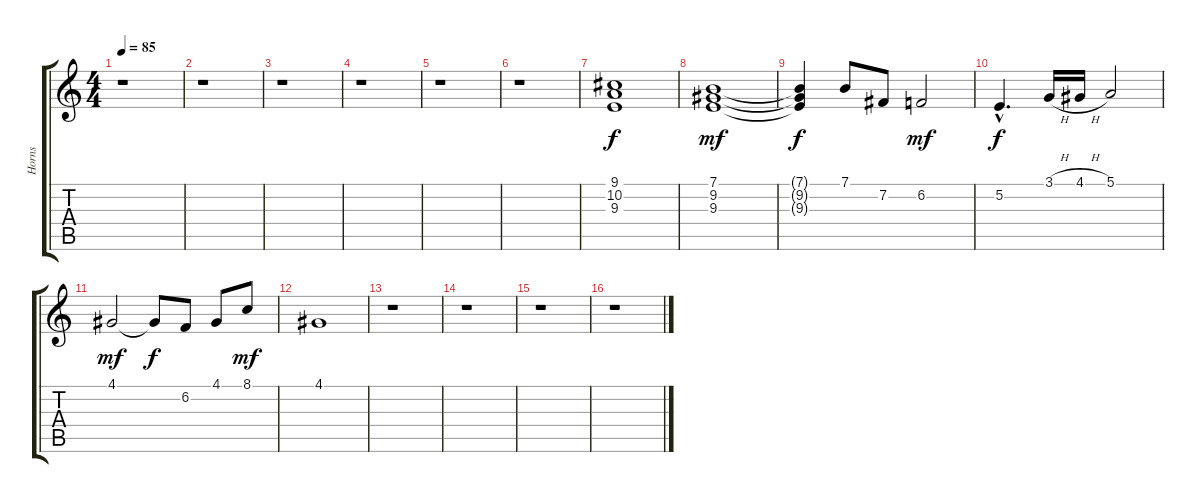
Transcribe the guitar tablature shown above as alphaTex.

\track ("Horns" "Horns") {instrument frenchhorn}
\staff {score tabs}
\tuning (E4 B3 G3 D3 A2 E2) {hide}
\ts (4 4)
\tempo 85
\clef g2
\ks c
r.1{dy f} |
r.1 |
r.1 |
r.1 |
r.1 |
r.1 |
(9.1 10.2 9.3).1{volume 10} |
(7.1 9.2 9.3).1{dy mf} |
(7.1{t} 9.2{t} 9.3{t}).4{dy f} 7.1.8 7.2.8 6.2.2{dy mf} |
5.2{hac}.4{d dy f} 3.1{h}.16{volume 10} 4.1{h}.16 5.1.2 |
4.1.2{dy mf volume 10} 4.1{t}.8{dy f} 6.2.8 4.1.8 8.1.8{dy mf} |
4.1.1 |
r.1 |
r.1 |
r.1 |
r.1
